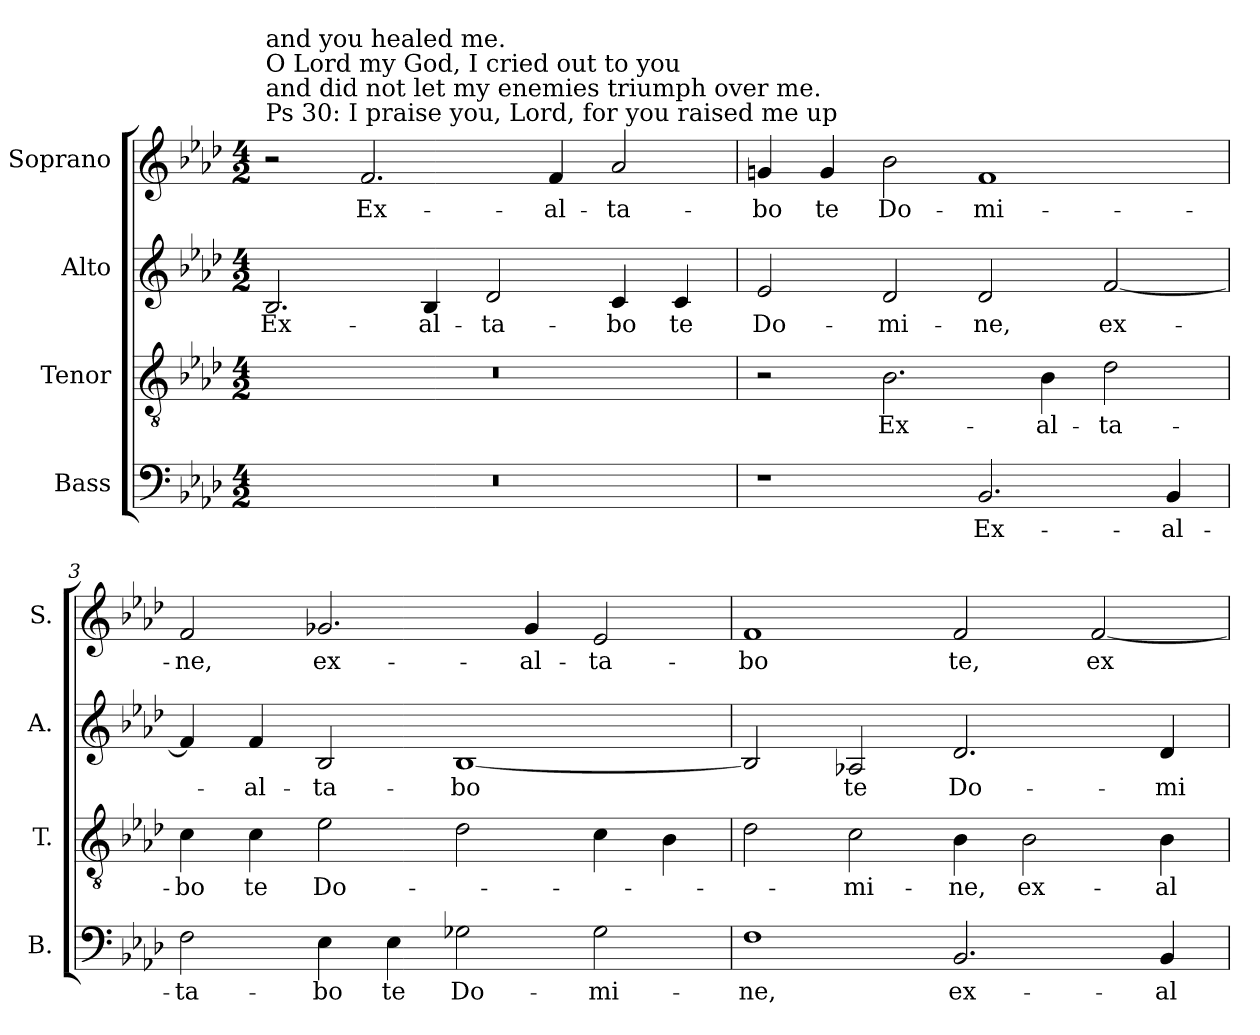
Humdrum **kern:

**kern	**text	**kern	**text	**kern	**text	**kern	**text
*part4	*part4	*part3	*part3	*part2	*part2	*part1	*part1
*staff4	*staff4	*staff3	*staff3	*staff2	*staff2	*staff1	*staff1
*I"Bass	*	*I"Tenor	*	*I"Alto	*	*I"Soprano	*
*I'B.	*	*I'T.	*	*I'A.	*	*I'S.	*
!!LO:PB:g=z
*clefF4	*	*clefGv2	*	*clefG2	*	*clefG2	*
*	*	*ITrd7c12	*	*	*	*	*
*k[b-e-a-d-]	*	*k[b-e-a-d-]	*	*k[b-e-a-d-]	*	*k[b-e-a-d-]	*
*A-:	*	*A-:	*	*A-:	*	*A-:	*
*M4/2	*	*M4/2	*	*M4/2	*	*M4/2	*
*MM168	*	*MM168	*	*MM168	*	*MM168	*
=1	=1	=1	=1	=1	=1	=1	=1
!LO:N:vis=1	!	!LO:N:vis=1	!	!	!	!	!
!	!	!	!	!	!	!LO:TX:a:t=Ps 30&colon; I praise you, Lord, for you raised me up	!
!	!	!	!	!	!	!LO:TX:t=and did not let my enemies triumph over me.	!
!	!	!	!	!	!	!LO:TX:t=O Lord my God, I cried out to you	!
!	!	!	!	!	!	!LO:TX:t=and you healed me.	!
!	!	!	!	!	!LO:LY:b:color=#000000	!	!
0r	.	0r	.	2.B-i/	Ex-	2r	.
!	!	!	!	!	!	!	!LO:LY:b:color=#000000
.	.	.	.	.	.	2.fi/	Ex-
!	!	!	!	!	!LO:LY:b:color=#000000	!	!
.	.	.	.	4B-i/	-al-	.	.
!	!	!	!	!	!LO:LY:b:color=#000000	!	!
.	.	.	.	2d-i/	-ta-	.	.
!	!	!	!	!	!	!	!LO:LY:b:color=#000000
.	.	.	.	.	.	4fi/	-al-
!	!	!	!	!	!LO:LY:b:color=#000000	!	!
!	!	!	!	!	!	!	!LO:LY:b:color=#000000
.	.	.	.	4ci/	-bo	2a-i/	-ta-
!	!	!	!	!	!LO:LY:b:color=#000000	!	!
.	.	.	.	4ci/	te	.	.
=2	=2	=2	=2	=2	=2	=2	=2
!	!	!	!	!	!LO:LY:b:color=#000000	!	!
!	!	!	!	!	!	!	!LO:LY:b:color=#000000
1r	.	2r	.	2e-i/	Do-	4gni/	-bo
!	!	!	!	!	!	!	!LO:LY:b:color=#000000
.	.	.	.	.	.	4gi/	te
!	!	!	!LO:LY:b:color=#000000	!	!	!	!
!	!	!	!	!	!LO:LY:b:color=#000000	!	!
!	!	!	!	!	!	!	!LO:LY:b:color=#000000
.	.	2.BB-i\	Ex-	2d-i/	-mi-	2b-i\	Do-
!	!LO:LY:b:color=#000000	!	!	!	!	!	!
!	!	!	!	!	!LO:LY:b:color=#000000	!	!
!	!	!	!	!	!	!	!LO:LY:b:color=#000000
2.BB-i/	Ex-	.	.	2d-i/	-ne,	1fi	-mi-
!	!	!	!LO:LY:b:color=#000000	!	!	!	!
.	.	4BB-i\	-al-	.	.	.	.
!	!	!	!LO:LY:b:color=#000000	!	!	!	!
!	!	!	!	!	!LO:LY:b:color=#000000	!	!
.	.	2D-i\	-ta-	[2fi/	ex-	.	.
!	!LO:LY:b:color=#000000	!	!	!	!	!	!
4BB-i/	-al-	.	.	.	.	.	.
=3	=3	=3	=3	=3	=3	=3	=3
!	!LO:LY:b:color=#000000	!	!	!	!	!	!
!	!	!	!LO:LY:b:color=#000000	!	!	!	!
!	!	!	!	!	!	!	!LO:LY:b:color=#000000
2Fi\	-ta-	4Ci\	-bo	4fi/]	.	2fi/	-ne,
!	!	!	!LO:LY:b:color=#000000	!	!	!	!
!	!	!	!	!	!LO:LY:b:color=#000000	!	!
.	.	4Ci\	te	4fi/	-al-	.	.
!	!LO:LY:b:color=#000000	!	!	!	!	!	!
!	!	!	!LO:LY:b:color=#000000	!	!	!	!
!	!	!	!	!	!LO:LY:b:color=#000000	!	!
!	!	!	!	!	!	!	!LO:LY:b:color=#000000
4E-i\	-bo	2E-i\	Do-	2B-i/	-ta-	2.g-Xi/	ex-
!	!LO:LY:b:color=#000000	!	!	!	!	!	!
4E-i\	te	.	.	.	.	.	.
!	!LO:LY:b:color=#000000	!	!	!	!	!	!
!	!	!	!	!	!LO:LY:b:color=#000000	!	!
2G-Xi\	Do-	2D-i\	.	[1B-i	-bo	.	.
!	!	!	!	!	!	!	!LO:LY:b:color=#000000
.	.	.	.	.	.	4g-i/	-al-
!	!LO:LY:b:color=#000000	!	!	!	!	!	!
!	!	!	!	!	!	!	!LO:LY:b:color=#000000
2G-i\	-mi-	4Ci\	.	.	.	2e-i/	-ta-
.	.	4BB-i\	.	.	.	.	.
=4	=4	=4	=4	=4	=4	=4	=4
!	!LO:LY:b:color=#000000	!	!	!	!	!	!
!	!	!	!	!	!	!	!LO:LY:b:color=#000000
1Fi	-ne,	2D-i\	.	2B-i/]	.	1fi	-bo
!	!	!	!LO:LY:b:color=#000000	!	!	!	!
!	!	!	!	!	!LO:LY:b:color=#000000	!	!
.	.	2Ci\	-mi-	2A-Xi/	te	.	.
!	!LO:LY:b:color=#000000	!	!	!	!	!	!
!	!	!	!LO:LY:b:color=#000000	!	!	!	!
!	!	!	!	!	!LO:LY:b:color=#000000	!	!
!	!	!	!	!	!	!	!LO:LY:b:color=#000000
2.BB-i/	ex-	4BB-i\	-ne,	2.d-i/	Do-	2fi/	te,
!	!	!	!LO:LY:b:color=#000000	!	!	!	!
.	.	2BB-i\	ex-	.	.	.	.
!	!	!	!	!	!	!	!LO:LY:b:color=#000000
.	.	.	.	.	.	[2fi/	ex-
!	!LO:LY:b:color=#000000	!	!	!	!	!	!
!	!	!	!LO:LY:b:color=#000000	!	!	!	!
!	!	!	!	!	!LO:LY:b:color=#000000	!	!
4BB-i/	-al-	4BB-i\	-al-	4d-i/	-mi-	.	.
=	=	=	=	=	=	=	=
*-	*-	*-	*-	*-	*-	*-	*-
